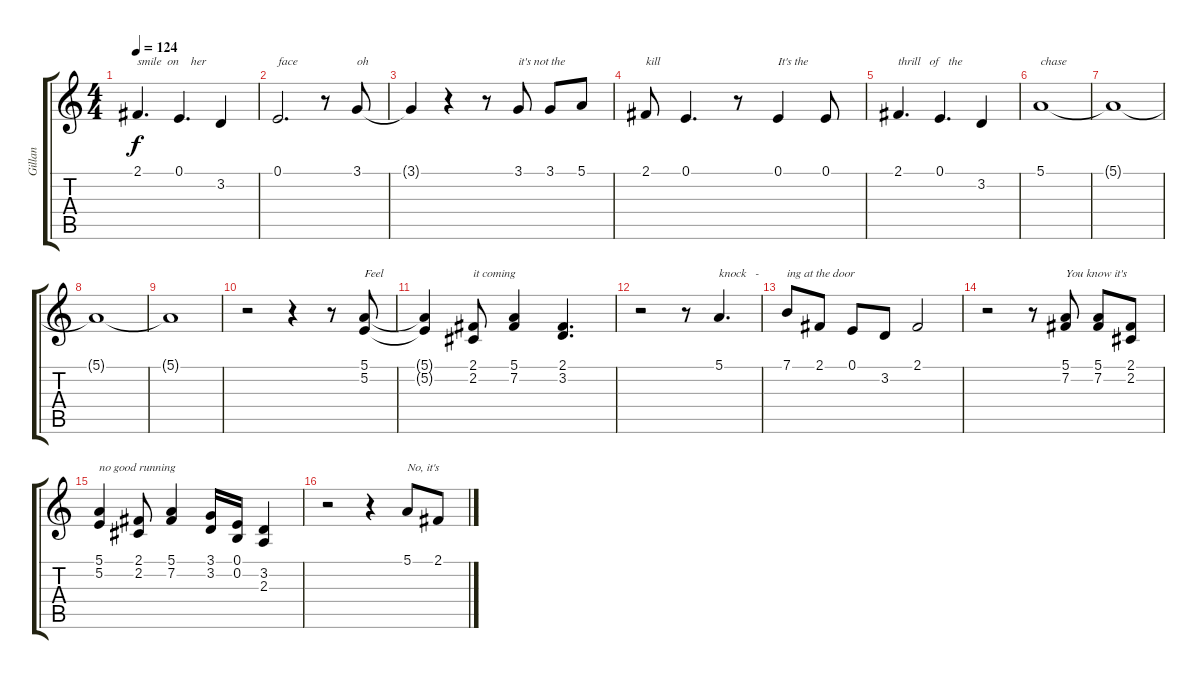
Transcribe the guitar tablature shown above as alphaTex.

\track ("Gillan" "Gillan") {instrument violin}
\staff {score tabs}
\tuning (E4 B3 G3 D3 A2 E2) {hide}
\ts (4 4)
\tempo 124
\clef g2
\ks c
2.1.4{d txt "smile  on    her" dy f} 0.1.4{d} 3.2.4 |
0.1.2{d txt "face"} r.8 3.1.8{txt "oh"} |
3.1{t}.4 r.4 r.8 3.1.8{txt "it's not the"} 3.1.8 5.1.8 |
2.1.8{txt "kill"} 0.1.4{d} r.8 0.1.4{txt "It's the"} 0.1.8 |
2.1.4{d txt "thrill   of   the"} 0.1.4{d} 3.2.4 |
5.1.1{txt "chase"} |
5.1{t}.1 |
5.1{t}.1 |
5.1{t}.1 |
r.2 r.4 r.8 (5.1 5.2).8{txt "Feel"} |
(5.1{t} 5.2{t}).4 (2.1 2.2).8{txt "it coming"} (5.1 7.2).4 (2.1 3.2).4{d} |
r.2 r.8 5.1.4{d txt "knock   -"} |
7.1.8{txt "ing at the door"} 2.1.8 0.1.8 3.2.8 2.1.2 |
r.2 r.8 (5.1 7.2).8{txt "You know it's"} (5.1 7.2).8 (2.1 2.2).8 |
(5.1 5.2).4{txt "no good running"} (2.1 2.2).8 (5.1 7.2).4 (3.1 3.2).16 (0.1 0.2).16 (3.2 2.3).4 |
r.2 r.4 5.1.8{txt "No, it's"} 2.1.8
